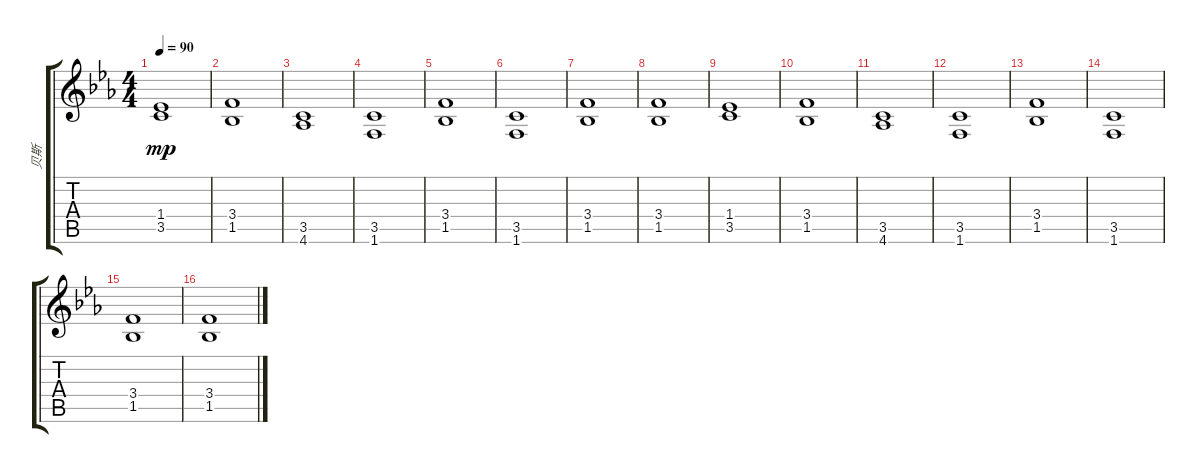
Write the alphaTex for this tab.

\track ("贝斯" "贝斯") {instrument acousticbass}
\staff {score tabs}
\tuning (E4 B3 G3 D3 A2 E2) {hide}
\ts (4 4)
\tempo 90
\clef g2
\ks eb
(1.4 3.5).1{dy mp} |
(3.4 1.5).1 |
(3.5 4.6).1 |
(3.5 1.6).1 |
(3.4 1.5).1 |
(3.5 1.6).1 |
(3.4 1.5).1 |
(3.4 1.5).1 |
(1.4 3.5).1 |
(3.4 1.5).1 |
(3.5 4.6).1 |
(3.5 1.6).1 |
(3.4 1.5).1 |
(3.5 1.6).1 |
(3.4 1.5).1 |
(3.4 1.5).1
